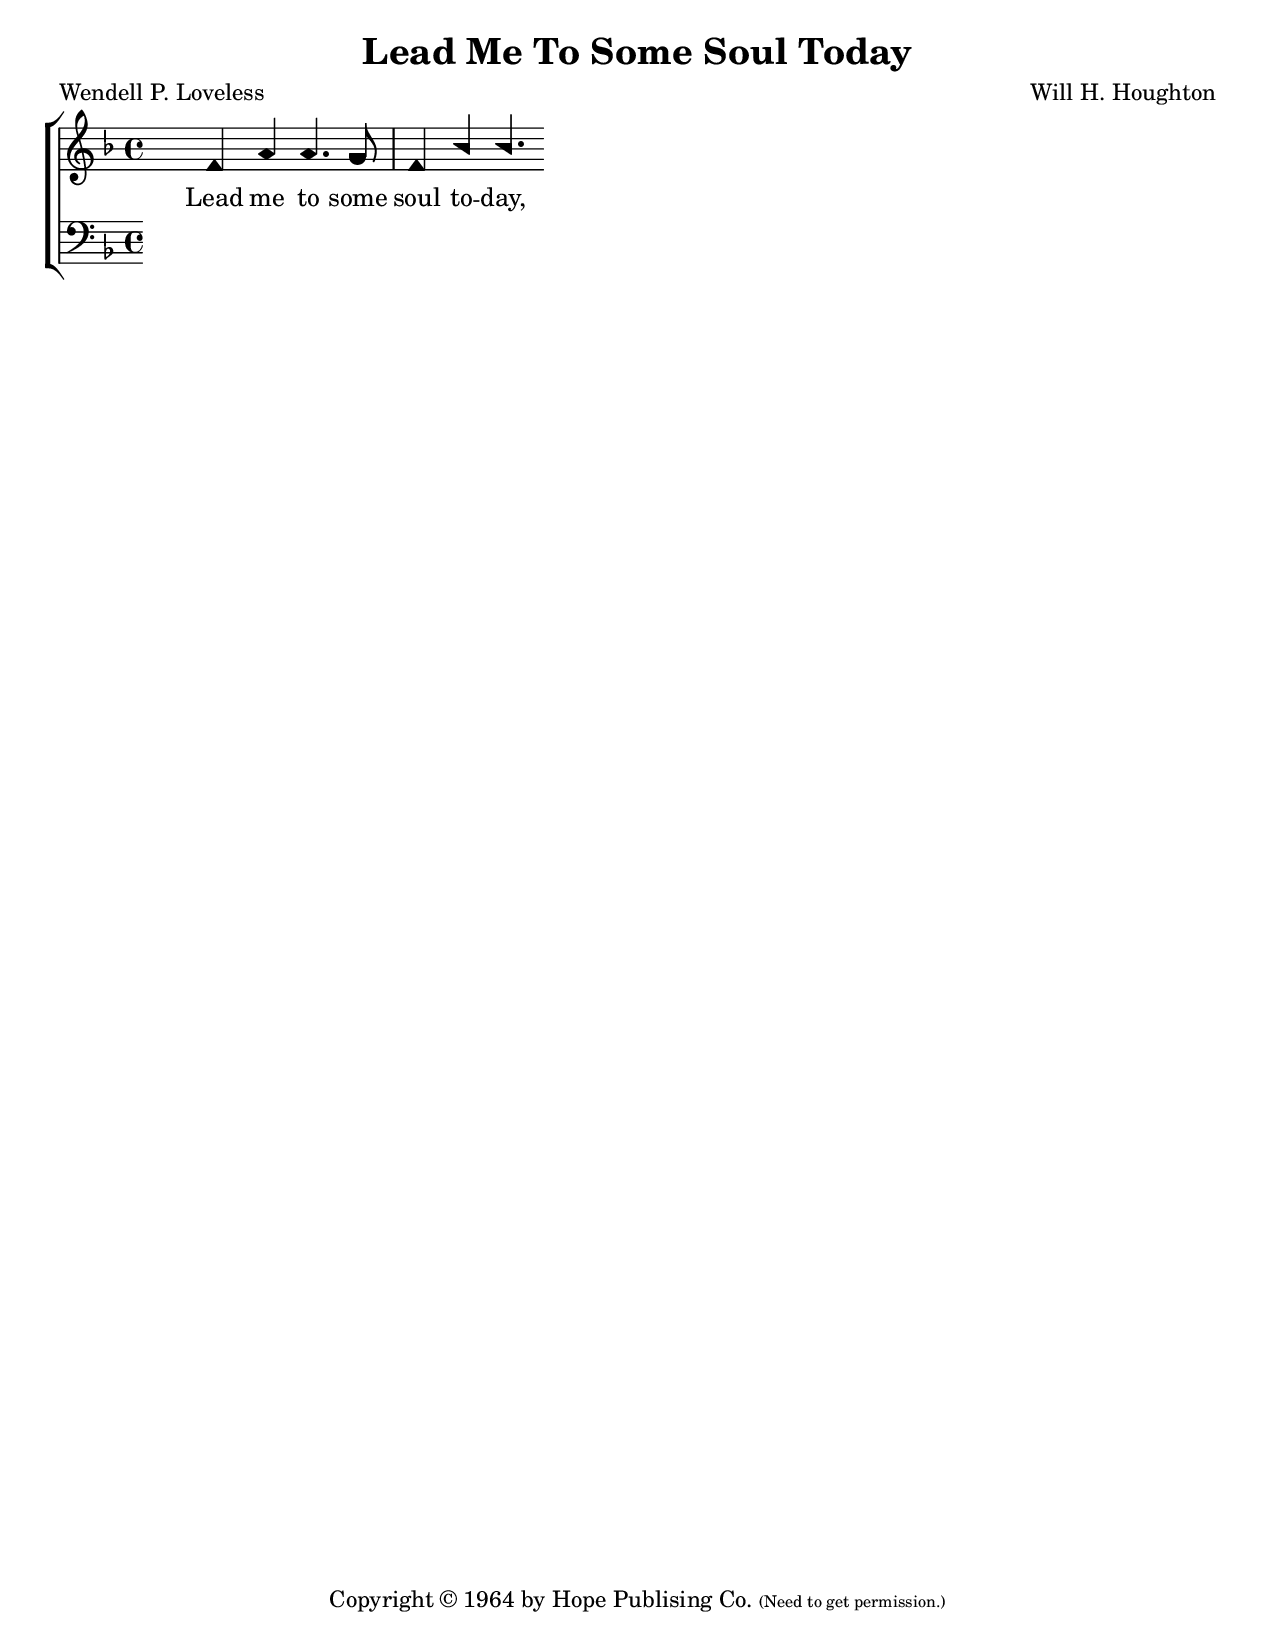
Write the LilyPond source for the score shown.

\version "2.18.2"

\header {
 	title = "Lead Me To Some Soul Today"
 	composer = "Will H. Houghton"
 	poet = "Wendell P. Loveless"
	%meter = ""
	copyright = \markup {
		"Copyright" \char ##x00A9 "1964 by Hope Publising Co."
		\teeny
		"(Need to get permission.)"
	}
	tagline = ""
}


\paper {
	#(set-paper-size "letter")
	indent = 0
  	%page-count = #1
	print-page-number = "false"
}


global = {
 	\key f \major
 	\time 4/4
	\aikenHeads
  	\huge
	\set Timing.beamExceptions = #'()
	\set Timing.baseMoment = #(ly:make-moment 1/4)
	\set Timing.beatStructure = #'(1 1 1 1)
  	\override Score.BarNumber.break-visibility = ##(#f #f #f)
 	\set Staff.midiMaximumVolume = #1.0
 	%\partial 4
}


lead = {
	\set Staff.midiMinimumVolume = #3.0
}


soprano = \transpose f f {
	\relative c'' {
 		\global
		f,4 a a4. g8 f4 bes bes4.
	}
}


alto = \transpose f f {
	\relative c' {
		\global
	}
}


tenor = \transpose f f {
	\relative c' {
		\global
		\clef "bass"
	}
}


bass = \transpose f f {
	\relative c {
		\global
		\clef "bass"
	}
}


% Some useful characters: — “ ” ‘ ’


verseOne = \lyricmode {
	Lead me to some soul to -- day,
	O teach me, Lord, just what to say;
	Friends of mine are lost in sin,
	And can -- not find their way.
	Few there are who seem to care,
	And few there are who pray;
	Melt my heart and fill my life,
	Give me one soul to -- day.
}


verseTwo = \lyricmode {
	\set stanza = "2."
}


verseThree = \lyricmode {
	\set stanza = "3."
}


verseFour = \lyricmode {
	\set stanza = "4."
}


\score{
	\new ChoirStaff <<
		\new Staff \with {midiInstrument = #"acoustic grand"} <<
			\new Voice = "soprano" {\voiceOne \soprano}
			\new Voice = "alto" {\voiceTwo \alto}
		>>
		
		\new Lyrics {
			\lyricsto "soprano" \verseOne
		}
		\new Lyrics {
			\lyricsto "soprano" \verseTwo
		}
		\new Lyrics {
			\lyricsto "soprano" \verseThree
		}
		\new Lyrics {
			\lyricsto "soprano" \verseFour
		}
		
		\new Staff  \with {midiInstrument = #"acoustic grand"}<<
			\new Voice = "tenor" {\voiceThree \tenor}
			\new Voice = "bass" {\voiceFour \bass}
		>>
		
	>>
	
	\layout{}
	\midi{
		\tempo 4 = 88
	}
}
